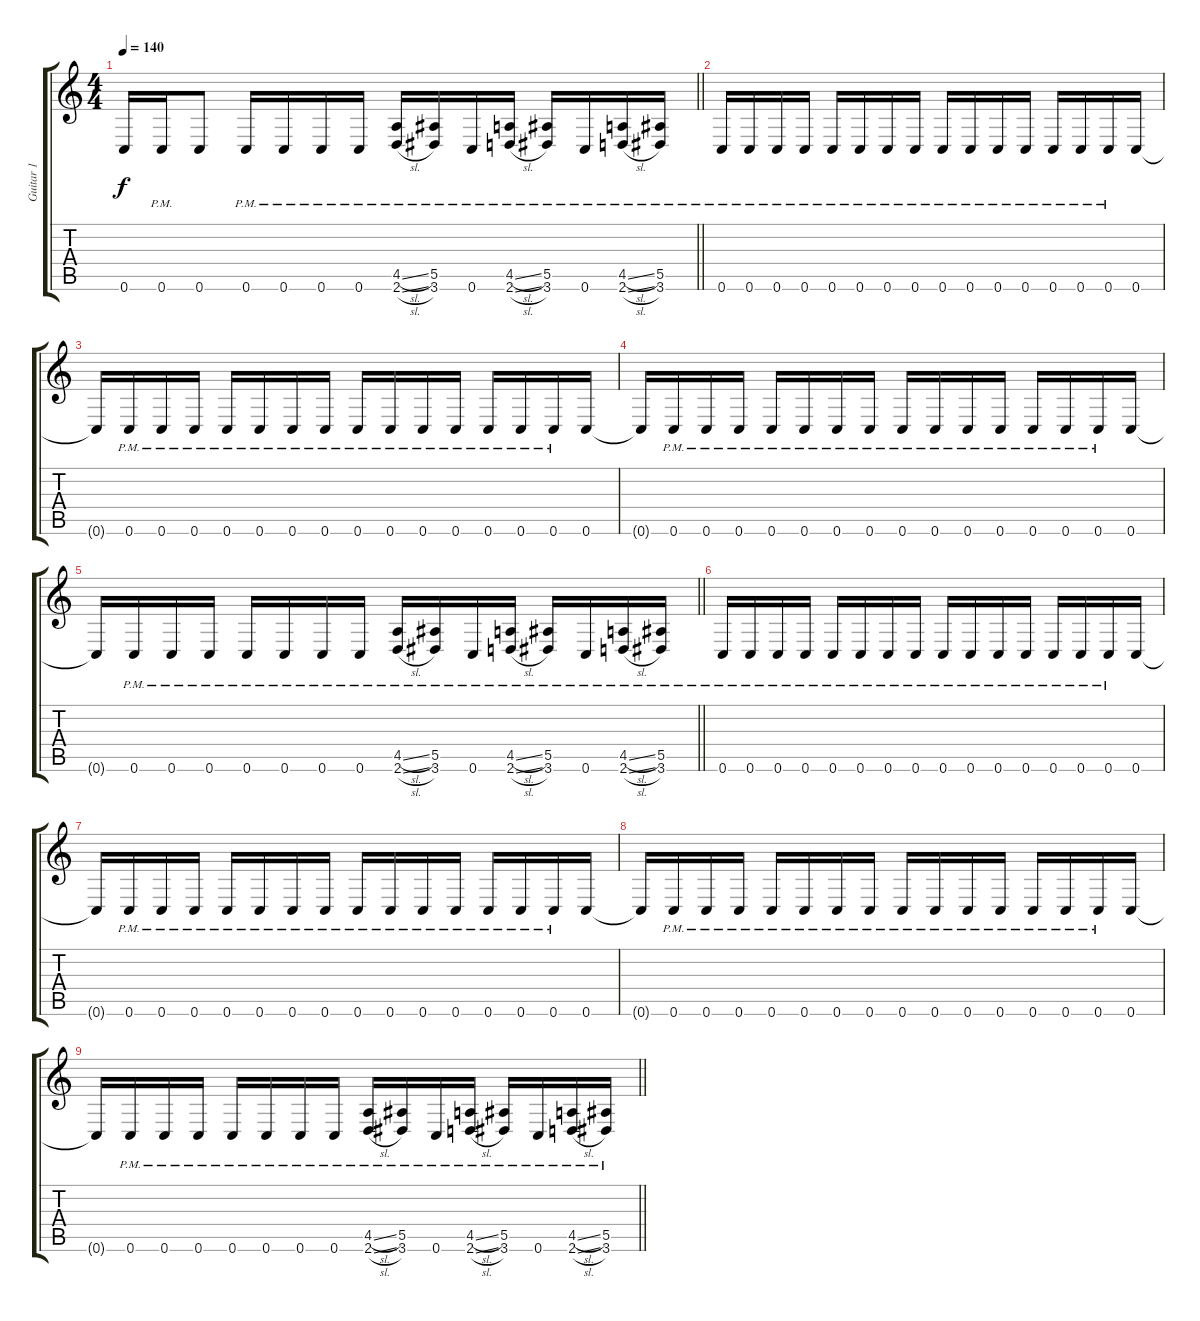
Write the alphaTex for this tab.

\track ("Guitar 1" "Guitar 1") {instrument distortionguitar}
\staff {score tabs}
\tuning (C4 G3 Eb3 Bb2 F2 C2) {hide}
\ts (4 4)
\tempo 140
\clef g2
\barLineRight lightlight
\ks c
0.6{t}.16{dy f} 0.6{pm}.16 0.6.8 0.6{pm}.16 0.6{pm}.16 0.6{pm}.16 0.6{pm}.16 (4.5{sl pm} 2.6{sl pm}).16 (5.5{pm} 3.6{pm}).16 0.6{pm}.16 (4.5{sl pm} 2.6{sl pm}).16 (5.5{pm} 3.6{pm}).16 0.6{pm}.16 (4.5{sl pm} 2.6{sl pm}).16 (5.5{pm} 3.6{pm}).16 |
\section ("" "")
0.6{pm}.16 0.6{pm}.16 0.6{pm}.16 0.6{pm}.16 0.6{pm}.16 0.6{pm}.16 0.6{pm}.16 0.6{pm}.16 0.6{pm}.16 0.6{pm}.16 0.6{pm}.16 0.6{pm}.16 0.6{pm}.16 0.6{pm}.16 0.6{pm}.16 0.6.16 |
0.6{t}.16 0.6{pm}.16 0.6{pm}.16 0.6{pm}.16 0.6{pm}.16 0.6{pm}.16 0.6{pm}.16 0.6{pm}.16 0.6{pm}.16 0.6{pm}.16 0.6{pm}.16 0.6{pm}.16 0.6{pm}.16 0.6{pm}.16 0.6{pm}.16 0.6.16 |
0.6{t}.16 0.6{pm}.16 0.6{pm}.16 0.6{pm}.16 0.6{pm}.16 0.6{pm}.16 0.6{pm}.16 0.6{pm}.16 0.6{pm}.16 0.6{pm}.16 0.6{pm}.16 0.6{pm}.16 0.6{pm}.16 0.6{pm}.16 0.6{pm}.16 0.6.16 |
\barLineRight lightlight
0.6{t}.16 0.6{pm}.16 0.6{pm}.16 0.6{pm}.16 0.6{pm}.16 0.6{pm}.16 0.6{pm}.16 0.6{pm}.16 (4.5{sl pm} 2.6{sl pm}).16 (5.5{pm} 3.6{pm}).16 0.6{pm}.16 (4.5{sl pm} 2.6{sl pm}).16 (5.5{pm} 3.6{pm}).16 0.6{pm}.16 (4.5{sl pm} 2.6{sl pm}).16 (5.5{pm} 3.6{pm}).16 |
0.6{pm}.16 0.6{pm}.16 0.6{pm}.16 0.6{pm}.16 0.6{pm}.16 0.6{pm}.16 0.6{pm}.16 0.6{pm}.16 0.6{pm}.16 0.6{pm}.16 0.6{pm}.16 0.6{pm}.16 0.6{pm}.16 0.6{pm}.16 0.6{pm}.16 0.6.16 |
0.6{t}.16 0.6{pm}.16 0.6{pm}.16 0.6{pm}.16 0.6{pm}.16 0.6{pm}.16 0.6{pm}.16 0.6{pm}.16 0.6{pm}.16 0.6{pm}.16 0.6{pm}.16 0.6{pm}.16 0.6{pm}.16 0.6{pm}.16 0.6{pm}.16 0.6.16 |
0.6{t}.16 0.6{pm}.16 0.6{pm}.16 0.6{pm}.16 0.6{pm}.16 0.6{pm}.16 0.6{pm}.16 0.6{pm}.16 0.6{pm}.16 0.6{pm}.16 0.6{pm}.16 0.6{pm}.16 0.6{pm}.16 0.6{pm}.16 0.6{pm}.16 0.6.16 |
\barLineRight lightlight
0.6{t}.16 0.6{pm}.16 0.6{pm}.16 0.6{pm}.16 0.6{pm}.16 0.6{pm}.16 0.6{pm}.16 0.6{pm}.16 (4.5{sl pm} 2.6{sl pm}).16 (5.5{pm} 3.6{pm}).16 0.6{pm}.16 (4.5{sl pm} 2.6{sl pm}).16 (5.5{pm} 3.6{pm}).16 0.6{pm}.16 (4.5{sl pm} 2.6{sl pm}).16 (5.5{pm} 3.6{pm}).16
